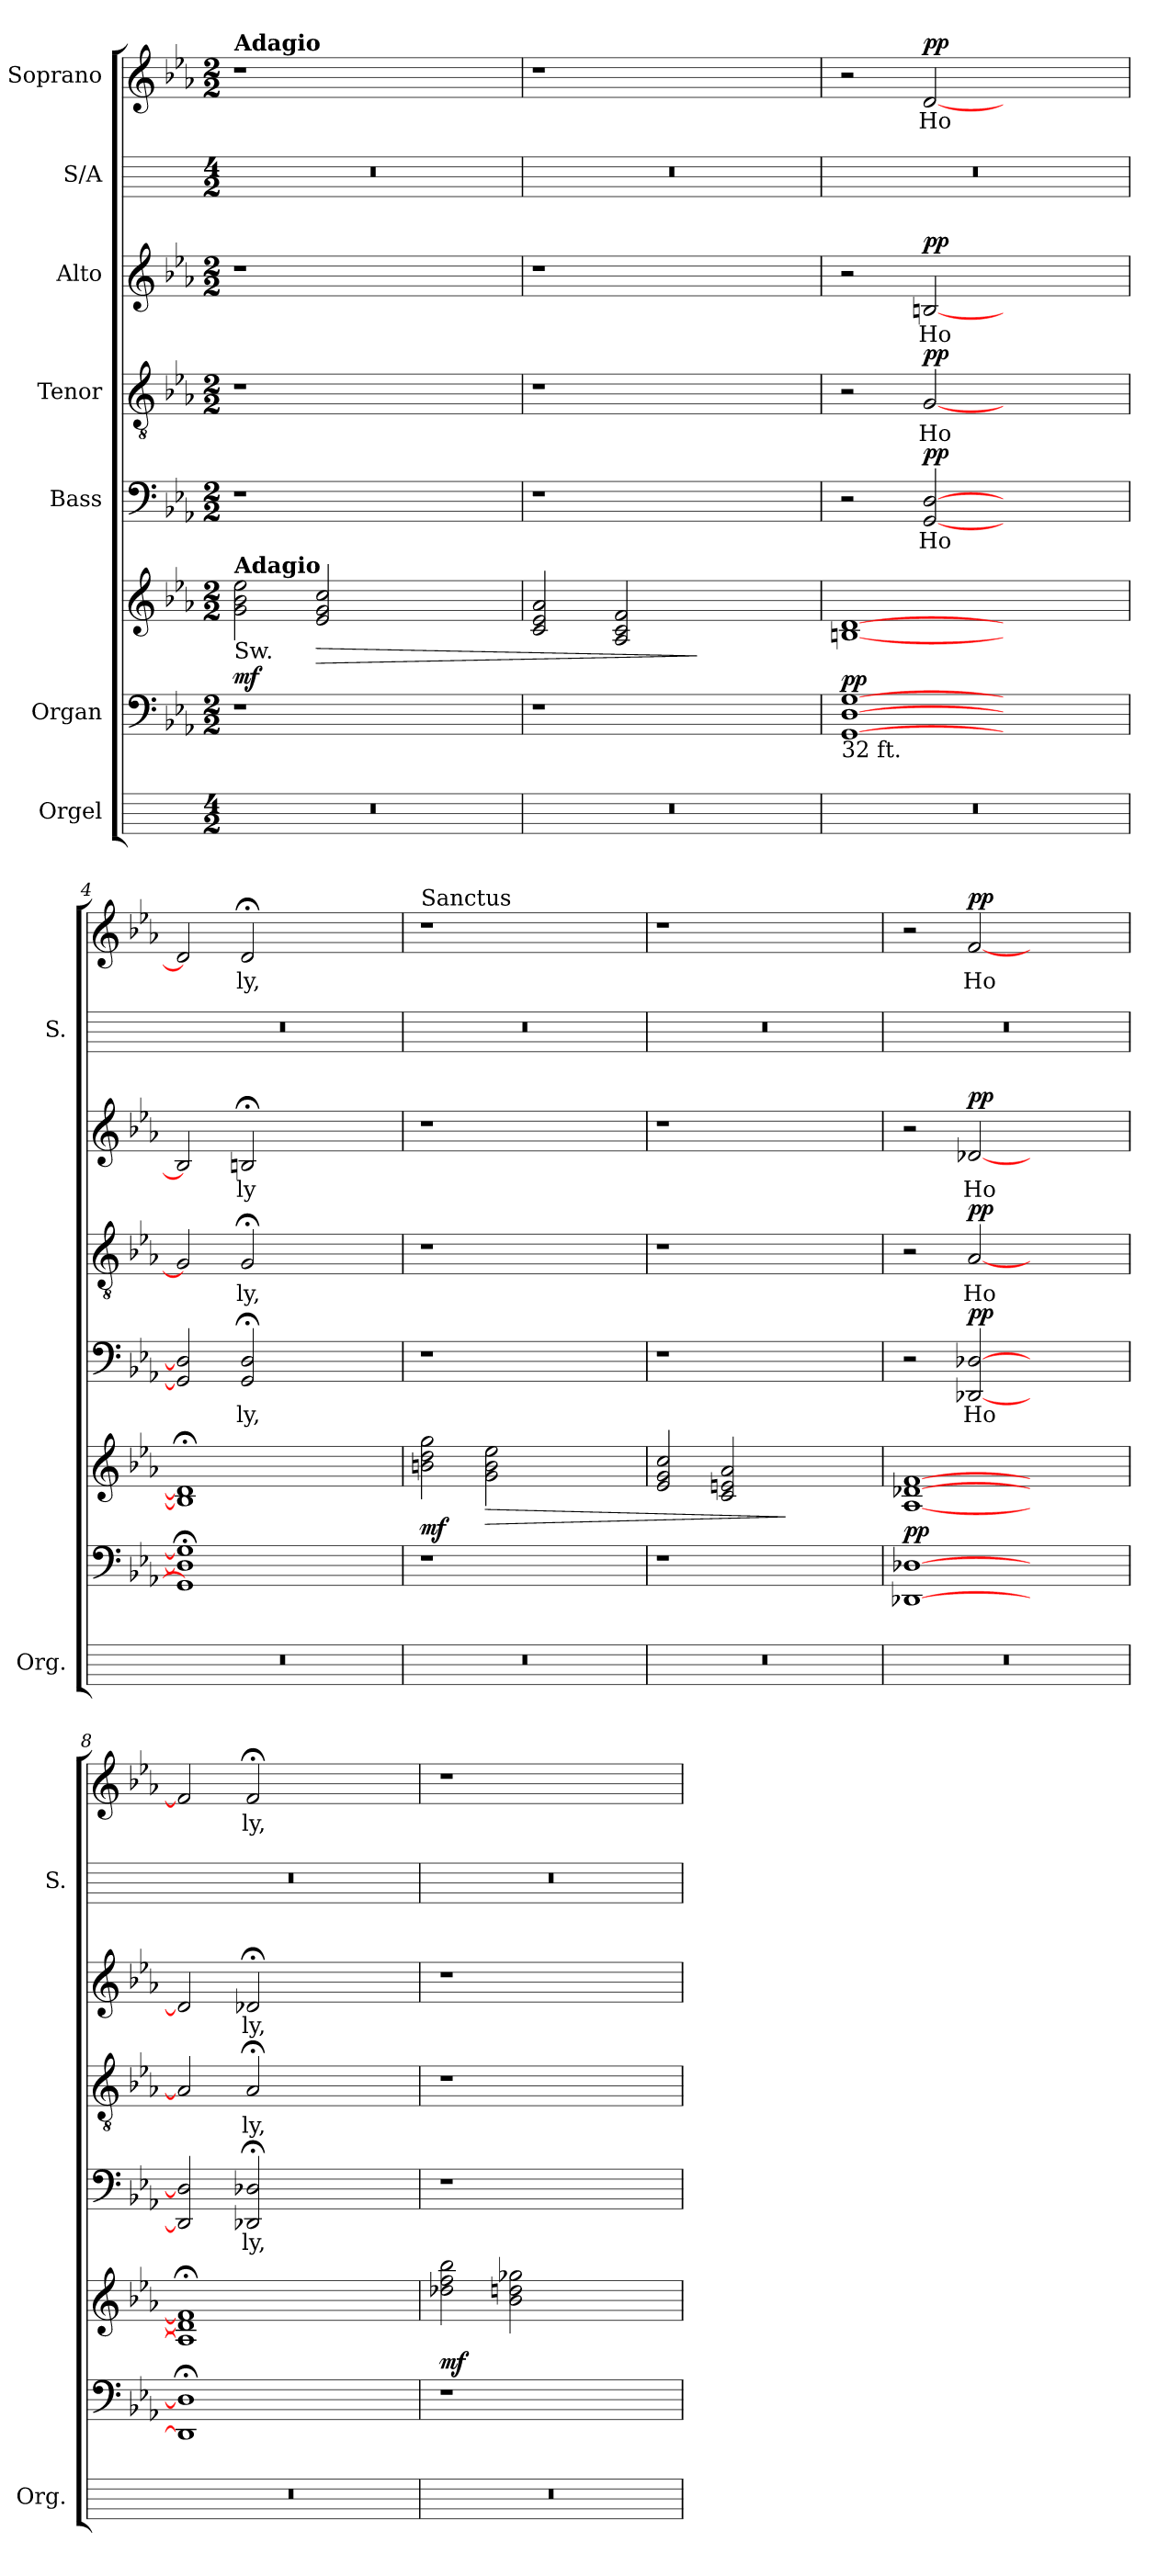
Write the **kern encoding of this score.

**kern	**kern	**kern	**dynam	**kern	**text	**dynam	**kern	**text	**dynam	**kern	**text	**dynam	**kern	**kern	**text	**dynam
*part7	*part6	*part6	*part6	*part5	*part5	*part5	*part4	*part4	*part4	*part3	*part3	*part3	*part2	*part1	*part1	*part1
*staff8	*staff7	*staff6	*staff6/7	*staff5	*staff5	*staff5	*staff4	*staff4	*staff4	*staff3	*staff3	*staff3	*staff2	*staff1	*staff1	*staff1
*I"Orgel	*I"Organ	*	*	*I"Bass	*	*	*I"Tenor	*	*	*I"Alto	*	*	*I"S/A	*I"Soprano	*	*
*I'Org.	*	*	*	*	*	*	*	*	*	*	*	*	*I'S.	*	*	*
*	*clefF4	*clefG2	*	*clefF4	*	*	*clefGv2	*	*	*clefG2	*	*	*	*clefG2	*	*
*	*k[b-e-a-]	*k[b-e-a-]	*	*k[b-e-a-]	*	*	*k[b-e-a-]	*	*	*k[b-e-a-]	*	*	*	*k[b-e-a-]	*	*
*	*E-:	*E-:	*	*E-:	*	*	*E-:	*	*	*E-:	*	*	*	*E-:	*	*
*M4/2	*M2/2	*M2/2	*	*M2/2	*	*	*M2/2	*	*	*M2/2	*	*	*M4/2	*M2/2	*	*
=1	=1	=1	=1	=1	=1	=1	=1	=1	=1	=1	=1	=1	=1	=1	=1	=1
*	*^	*^	*	*	*	*	*^	*	*	*	*	*	*	*	*	*
*	*	*^	*	*	*	*	*	*	*	*	*	*	*	*	*	*	*	*	*
!	!	!	!	!	!	!	!	!	!	!	!	!	!	!	!	!	!	!LO:TX:a:B:t=Adagio	!	!
!	!	!	!	!LO:TX:a:B:t=Adagio	!	!	!	!	!	!	!	!	!	!	!	!	!	!	!	!
!	!	!	!	!LO:TX:b:t=Sw.	!	!	!	!	!	!	!	!	!	!	!	!	!	!	!	!
!	!	!	!	!	!	!LO:DY:a=2	!	!	!	!	!	!	!	!	!	!	!	!	!	!
0r	1r	1ryy	1ryy	2g\ 2b-\ 2ee-\	1ryy	mf	1r	.	.	1r	1ryy	.	.	1r	.	.	0r	1r	.	.
!	!	!	!	!	!	!LO:HP:b	!	!	!	!	!	!	!	!	!	!	!	!	!	!
.	.	.	.	2e-/ 2g/ 2cc/	.	>	.	.	.	.	.	.	.	.	.	.	.	.	.	.
.	1ryy	1ryy	1ryy	1ryy	1ryy	.	1ryy	.	.	1ryy	1ryy	.	.	1ryy	.	.	.	1ryy	.	.
=2	=2	=2	=2	=2	=2	=2	=2	=2	=2	=2	=2	=2	=2	=2	=2	=2	=2	=2	=2	=2
*	*	*	*	*MM96	*	*	*	*	*	*	*	*	*	*	*	*	*	*	*	*
0r	1r	1ryy	1ryy	2c/ 2e-/ 2a-/	1ryy	.	1r	.	.	1r	1ryy	.	.	1r	.	.	0r	1r	.	.
.	.	.	.	2A-/ 2c/ 2f/	.	.	.	.	.	.	.	.	.	.	.	.	.	.	.	.
.	1ryy	1ryy	1ryy	1ryy	1ryy	]	1ryy	.	.	1ryy	1ryy	.	.	1ryy	.	.	.	1ryy	.	.
=3	=3	=3	=3	=3	=3	=3	=3	=3	=3	=3	=3	=3	=3	=3	=3	=3	=3	=3	=3	=3
!	!LO:TX:b:t=32 ft.	!	!	!	!	!	!	!	!	!	!	!	!	!	!	!	!	!	!	!
!	!	!	!	!	!	!LO:DY:a=2	!	!	!	!	!	!	!	!	!	!	!	!	!	!
0r	[1D/ [1G/	1ryy	[1GG\	[1Bn/ [1d/	1ryy	pp	2r	.	.	2r	1ryy	.	.	2r	.	.	0r	2r	.	.
!	!	!	!	!	!	!	!	!LO:LY:b	!LO:DY:a	!	!	!LO:LY:b	!LO:DY:a	!	!LO:LY:b	!LO:DY:a	!	!	!LO:LY:b	!LO:DY:a
.	.	.	.	.	.	.	[2GG [2D	Ho	pp	[2G	.	Ho	pp	[2Bn	Ho	pp	.	[2d	Ho	pp
.	1ryy	1ryy	1ryy	1ryy	1ryy	.	1ryy	.	.	1ryy	1ryy	.	.	1ryy	.	.	.	1ryy	.	.
=4	=4	=4	=4	=4	=4	=4	=4	=4	=4	=4	=4	=4	=4	=4	=4	=4	=4	=4	=4	=4
0r	1D/] 1G/]	1ryy	1GG;\]	1B/];< 1d/];<	1ryy	.	2GG] 2D]	.	.	2G]	1ryy	.	.	2B]	.	.	0r	2d]	.	.
!	!	!	!	!	!	!	!	!LO:LY:b	!	!	!	!LO:LY:b	!	!	!LO:LY:b	!	!	!	!LO:LY:b	!
.	.	.	.	.	.	.	2GG;< 2D;<	ly,	.	2G;<	.	ly,	.	2B;<	ly	.	.	2d;<	ly,	.
.	1ryy	1ryy	1ryy	1ryy	1ryy	.	1ryy	.	.	1ryy	1ryy	.	.	1ryy	.	.	.	1ryy	.	.
=5	=5	=5	=5	=5	=5	=5	=5	=5	=5	=5	=5	=5	=5	=5	=5	=5	=5	=5	=5	=5
!	!	!	!	!	!	!	!	!	!	!	!	!	!	!	!	!	!	!LO:TX:a:t=Sanctus	!	!
!	!	!	!	!	!	!LO:DY:a=2	!	!	!	!	!	!	!	!	!	!	!	!	!	!
0r	1r	1ryy	1ryy	2bn\ 2dd\ 2gg\	1ryy	mf	1r	.	.	1r	1ryy	.	.	1r	.	.	0r	1r	.	.
!	!	!	!	!	!	!LO:HP:b	!	!	!	!	!	!	!	!	!	!	!	!	!	!
.	.	.	.	2g\ 2b\ 2ee-\	.	>	.	.	.	.	.	.	.	.	.	.	.	.	.	.
.	1ryy	1ryy	1ryy	1ryy	1ryy	.	1ryy	.	.	1ryy	1ryy	.	.	1ryy	.	.	.	1ryy	.	.
=6	=6	=6	=6	=6	=6	=6	=6	=6	=6	=6	=6	=6	=6	=6	=6	=6	=6	=6	=6	=6
0r	1r	1ryy	1ryy	2e-/ 2g/ 2cc/	1ryy	.	1r	.	.	1r	1ryy	.	.	1r	.	.	0r	1r	.	.
.	.	.	.	2c/ 2en/ 2a-/	.	.	.	.	.	.	.	.	.	.	.	.	.	.	.	.
.	1ryy	1ryy	1ryy	1ryy	1ryy	]	1ryy	.	.	1ryy	1ryy	.	.	1ryy	.	.	.	1ryy	.	.
=7	=7	=7	=7	=7	=7	=7	=7	=7	=7	=7	=7	=7	=7	=7	=7	=7	=7	=7	=7	=7
!	!	!	!	!	!	!LO:DY:a=2	!	!	!	!	!	!	!	!	!	!	!	!	!	!
0r	[1D-X/	1ryy	[1DD-X\	[1d-X/ [1f/	[1A-\	pp	2r	.	.	2r	1ryy	.	.	2r	.	.	0r	2r	.	.
!	!	!	!	!	!	!	!	!LO:LY:b	!LO:DY:a	!	!	!LO:LY:b	!LO:DY:a	!	!LO:LY:b	!LO:DY:a	!	!	!LO:LY:b	!LO:DY:a
.	.	.	.	.	.	.	[2DD-X [2D-X	Ho	pp	[2A-	.	Ho	pp	[2d-X	Ho	pp	.	[2f	Ho	pp
.	1ryy	1ryy	1ryy	1ryy	1ryy	.	1ryy	.	.	1ryy	1ryy	.	.	1ryy	.	.	.	1ryy	.	.
=8	=8	=8	=8	=8	=8	=8	=8	=8	=8	=8	=8	=8	=8	=8	=8	=8	=8	=8	=8	=8
0r	1D-/]	1ryy	1DD-;\]	1d-/];< 1f/];<	1A-\]	.	2DD-] 2D-]	.	.	2A-]	1ryy	.	.	2d-]	.	.	0r	2f]	.	.
!	!	!	!	!	!	!	!	!LO:LY:b	!	!	!	!LO:LY:b	!	!	!LO:LY:b	!	!	!	!LO:LY:b	!
.	.	.	.	.	.	.	2DD-;< 2D-;<	ly,	.	2A-;<	.	ly,	.	2d-;<	ly,	.	.	2f;<	ly,	.
.	1ryy	1ryy	1ryy	1ryy	1ryy	.	1ryy	.	.	1ryy	1ryy	.	.	1ryy	.	.	.	1ryy	.	.
=9	=9	=9	=9	=9	=9	=9	=9	=9	=9	=9	=9	=9	=9	=9	=9	=9	=9	=9	=9	=9
!	!	!	!	!	!	!LO:DY:a=2	!	!	!	!	!	!	!	!	!	!	!	!	!	!
0r	1r	1ryy	1ryy	2dd-X\ 2ff\ 2bb-\	1ryy	mf	1r	.	.	1r	1ryy	.	.	1r	.	.	0r	1r	.	.
.	.	.	.	2b-\ 2ddn\ 2gg-X\	.	.	.	.	.	.	.	.	.	.	.	.	.	.	.	.
.	1ryy	1ryy	1ryy	1ryy	1ryy	.	1ryy	.	.	1ryy	1ryy	.	.	1ryy	.	.	.	1ryy	.	.
*	*v	*v	*v	*	*	*	*	*	*	*v	*v	*	*	*	*	*	*	*	*	*
*	*	*v	*v	*	*	*	*	*	*	*	*	*	*	*	*	*	*
=	=	=	=	=	=	=	=	=	=	=	=	=	=	=	=	=
*-	*-	*-	*-	*-	*-	*-	*-	*-	*-	*-	*-	*-	*-	*-	*-	*-
